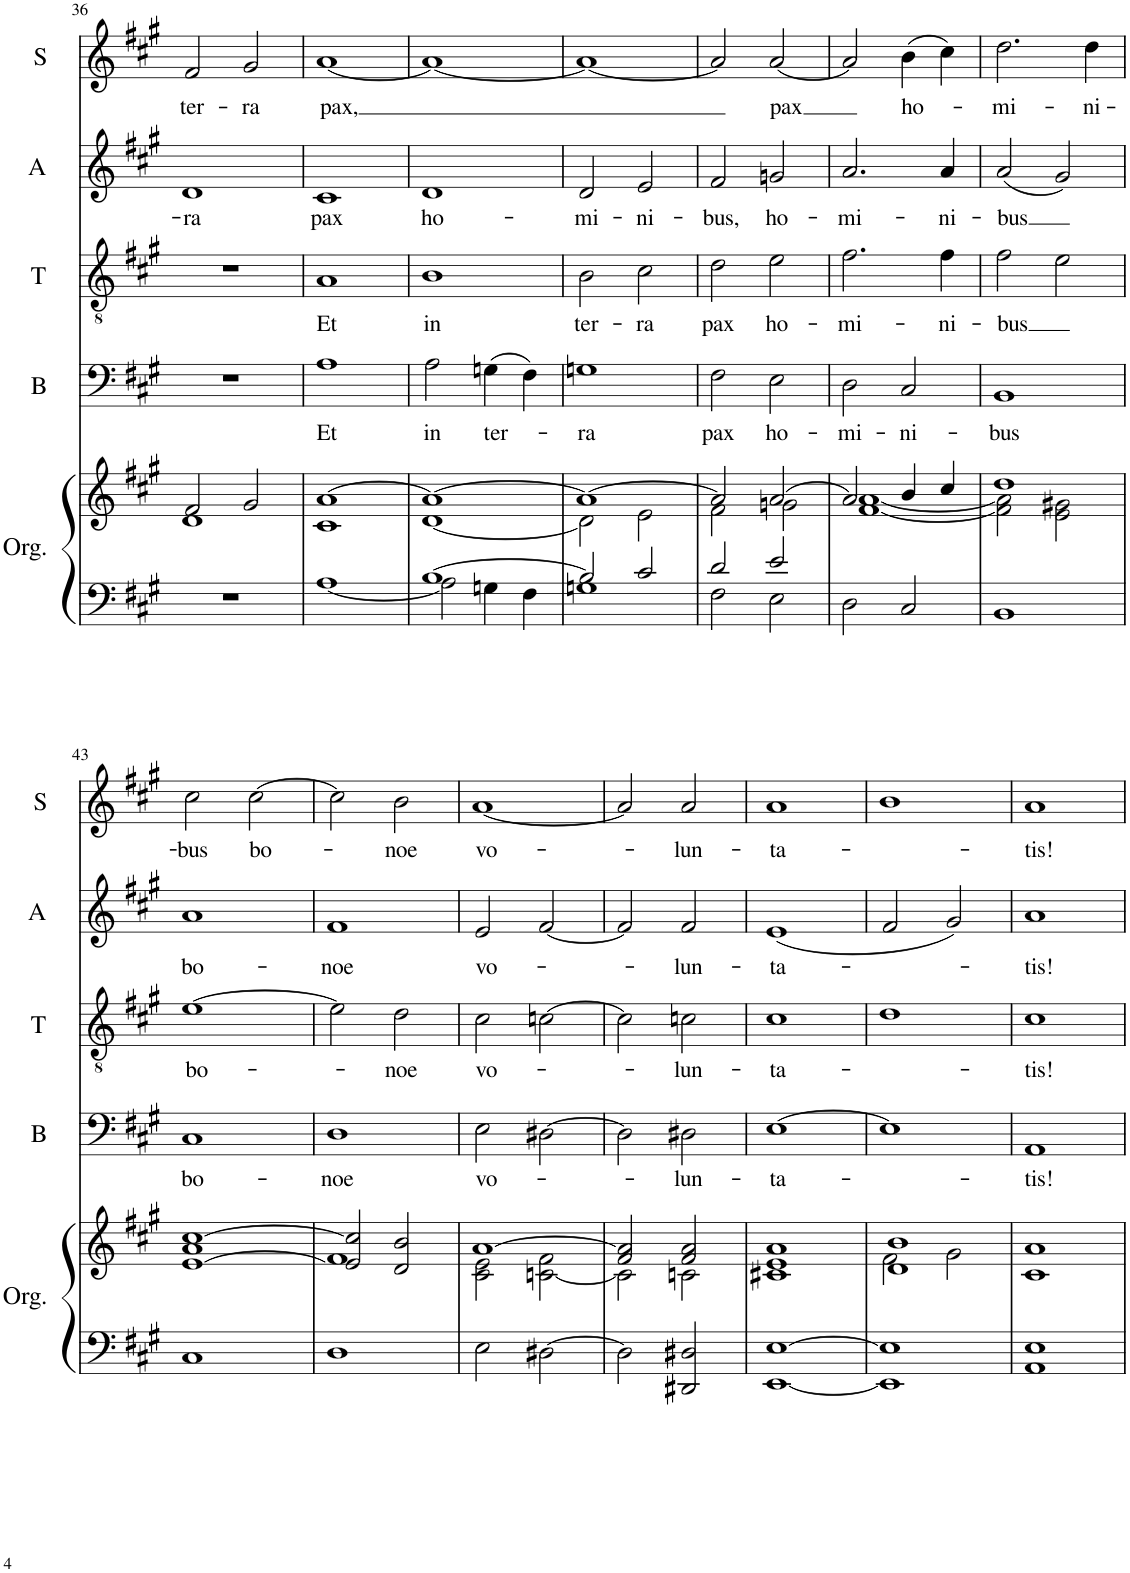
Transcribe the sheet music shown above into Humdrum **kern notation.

**kern	**kern	**kern	**text	**kern	**text	**kern	**text	**kern	**text
*part5	*part5	*part4	*part4	*part3	*part3	*part2	*part2	*part1	*part1
*staff6	*staff5	*staff4	*staff4	*staff3	*staff3	*staff2	*staff2	*staff1	*staff1
*I"Orgue	*	*I"B	*	*I"T	*	*I"A	*	*I"S	*
*I'Org.	*	*I'B	*	*I'T	*	*I'A	*	*I'S	*
!!LO:PB:g=z
*clefF4	*clefG2	*clefF4	*	*clefGv2	*	*clefG2	*	*clefG2	*
*k[f#c#g#]	*k[f#c#g#]	*k[f#c#g#]	*	*k[f#c#g#]	*	*k[f#c#g#]	*	*k[f#c#g#]	*
*M4/4	*M4/4	*M4/4	*	*M4/4	*	*M4/4	*	*M4/4	*
=36	=36	=36	=36	=36	=36	=36	=36	=36	=36
*	*^	*	*	*	*	*	*	*	*
!	!	!	!	!	!	!	!	!LO:LY:b	!	!LO:LY:b
1r	2f#/	1d	1r	.	1r	.	1d	-ra	2f#/	ter-
!	!	!	!	!	!	!	!	!	!	!LO:LY:b
.	2g#/	.	.	.	.	.	.	.	2g#/	-ra
=37	=37	=37	=37	=37	=37	=37	=37	=37	=37	=37
!	!	!	!	!LO:LY:b	!	!LO:LY:b	!	!LO:LY:b	!	!LO:LY:b
[1A	[1a	1c#	1A	Et	1A	Et	1c#	pax	[1a	pax,
=38	=38	=38	=38	=38	=38	=38	=38	=38	=38	=38
*^	*	*	*	*	*	*	*	*	*	*
!	!	!	!	!	!LO:LY:b	!	!LO:LY:b	!	!LO:LY:b	!	!
[1B	2A\]	1a_	[1d	2A\	in	1B	in	1d	ho-	1a_	.
!	!	!	!	!	!LO:LY:b	!	!	!	!	!	!
.	4Gn\	.	.	(4Gn\	ter-	.	.	.	.	.	.
.	4F#\	.	.	4F#\)	.	.	.	.	.	.	.
=39	=39	=39	=39	=39	=39	=39	=39	=39	=39	=39	=39
!	!	!	!	!	!LO:LY:b	!	!LO:LY:b	!	!LO:LY:b	!	!
2B/]	1Gn	1a_	2d\]	1Gn	-ra	2B\	ter-	2d/	-mi-	1a_	.
!	!	!	!	!	!	!	!LO:LY:b	!	!LO:LY:b	!	!
2c#/	.	.	2e\	.	.	2c#\	-ra	2e/	-ni-	.	.
=40	=40	=40	=40	=40	=40	=40	=40	=40	=40	=40	=40
!	!	!	!	!	!LO:LY:b	!	!LO:LY:b	!	!LO:LY:b	!	!
2d/	2F#\	2a/]	2f#\	2F#\	pax	2d\	pax	2f#/	-bus,	2a/]	.
!	!	!	!	!	!LO:LY:b	!	!LO:LY:b	!	!LO:LY:b	!	!LO:LY:b
2e/	2E\	[2a/	2gn\	2E\	ho-	2e\	ho-	2gn/	ho-	[2a/	pax
=41	=41	=41	=41	=41	=41	=41	=41	=41	=41	=41	=41
!	!	!	!	!	!LO:LY:b	!	!LO:LY:b	!	!LO:LY:b	!	!
*v	*v	*	*	*	*	*	*	*	*	*	*
2D\	2a/]	[1f# [1a	2D\	-mi-	2.f#\	-mi-	2.a/	-mi-	2a/]	.
!	!	!	!	!LO:LY:b	!	!	!	!	!	!LO:LY:b
2C#/	4b/	.	2C#/	-ni-	.	.	.	.	(4b\	ho-
!	!	!	!	!	!	!LO:LY:b	!	!LO:LY:b	!	!
.	4cc#/	.	.	.	4f#\	-ni-	4a/	-ni-	4cc#\)	.
=42	=42	=42	=42	=42	=42	=42	=42	=42	=42	=42
!	!	!	!	!LO:LY:b	!	!LO:LY:b	!	!LO:LY:b	!	!LO:LY:b
1BB	1dd	2f#\] 2a\]	1BB	-bus	2f#\	-bus	(2a/	-bus	2.dd\	-mi-
.	.	2e\ 2g#X\	.	.	2e\	.	2g#/)	.	.	.
!	!	!	!	!	!	!	!	!	!	!LO:LY:b
.	.	.	.	.	.	.	.	.	4dd\	-ni-
*	*v	*v	*	*	*	*	*	*	*	*
!!LO:LB:g=z
=43	=43	=43	=43	=43	=43	=43	=43	=43	=43
!	!	!	!LO:LY:b	!	!LO:LY:b	!	!LO:LY:b	!	!LO:LY:b
1C#	[1e 1a [1cc#	1C#	bo-	[1e	bo-	1a	bo-	2cc#\	-bus
!	!	!	!	!	!	!	!	!	!LO:LY:b
.	.	.	.	.	.	.	.	[2cc#\	bo-
=44	=44	=44	=44	=44	=44	=44	=44	=44	=44
*	*^	*	*	*	*	*	*	*	*
!	!	!	!	!LO:LY:b	!	!	!	!LO:LY:b	!	!
1D	2e/] 2cc#/]	1f#	1D	-noe	2e\]	.	1f#	-noe	2cc#\]	.
!	!	!	!	!	!	!LO:LY:b	!	!	!	!LO:LY:b
.	2d/ 2b/	.	.	.	2d\	-noe	.	.	2b\	-noe
=45	=45	=45	=45	=45	=45	=45	=45	=45	=45	=45
!	!	!	!	!LO:LY:b	!	!LO:LY:b	!	!LO:LY:b	!	!LO:LY:b
2E\	[1a	2c#\ 2e\	2E\	vo-	2c#\	vo-	2e/	vo-	[1a	vo-
[2D#X\	.	[2cn\ 2f#\	[2D#X\	.	[2cn\	.	[2f#/	.	.	.
=46	=46	=46	=46	=46	=46	=46	=46	=46	=46	=46
2D#\]	2f#/ 2a/]	2c\]	2D#\]	.	2c\]	.	2f#/]	.	2a/]	.
!	!	!	!	!LO:LY:b	!	!LO:LY:b	!	!LO:LY:b	!	!LO:LY:b
2DD#X/ 2D#X/	2f#/ 2a/	2cn\	2D#X\	-lun-	2cn\	-lun-	2f#/	-lun-	2a/	-lun-
=47	=47	=47	=47	=47	=47	=47	=47	=47	=47	=47
!	!	!	!	!LO:LY:b	!	!LO:LY:b	!	!LO:LY:b	!	!LO:LY:b
*	*v	*v	*	*	*	*	*	*	*	*
[1EE [1E	1c#X 1e 1a	[1E	-ta-	1c#	-ta-	(1e	-ta-	1a	-ta-
=48	=48	=48	=48	=48	=48	=48	=48	=48	=48
*	*^	*	*	*	*	*	*	*	*
1EE] 1E]	1d 1b	2f#\	1E]	.	1d	.	2f#/	.	1b	.
.	.	2g#\	.	.	.	.	2g#/)	.	.	.
=49	=49	=49	=49	=49	=49	=49	=49	=49	=49	=49
!	!	!	!	!LO:LY:b	!	!LO:LY:b	!	!LO:LY:b	!	!LO:LY:b
*	*v	*v	*	*	*	*	*	*	*	*
1AA 1E	1c# 1a	1AA	-tis!	1c#	-tis!	1a	-tis!	1a	-tis!
=	=	=	=	=	=	=	=	=	=
*-	*-	*-	*-	*-	*-	*-	*-	*-	*-
